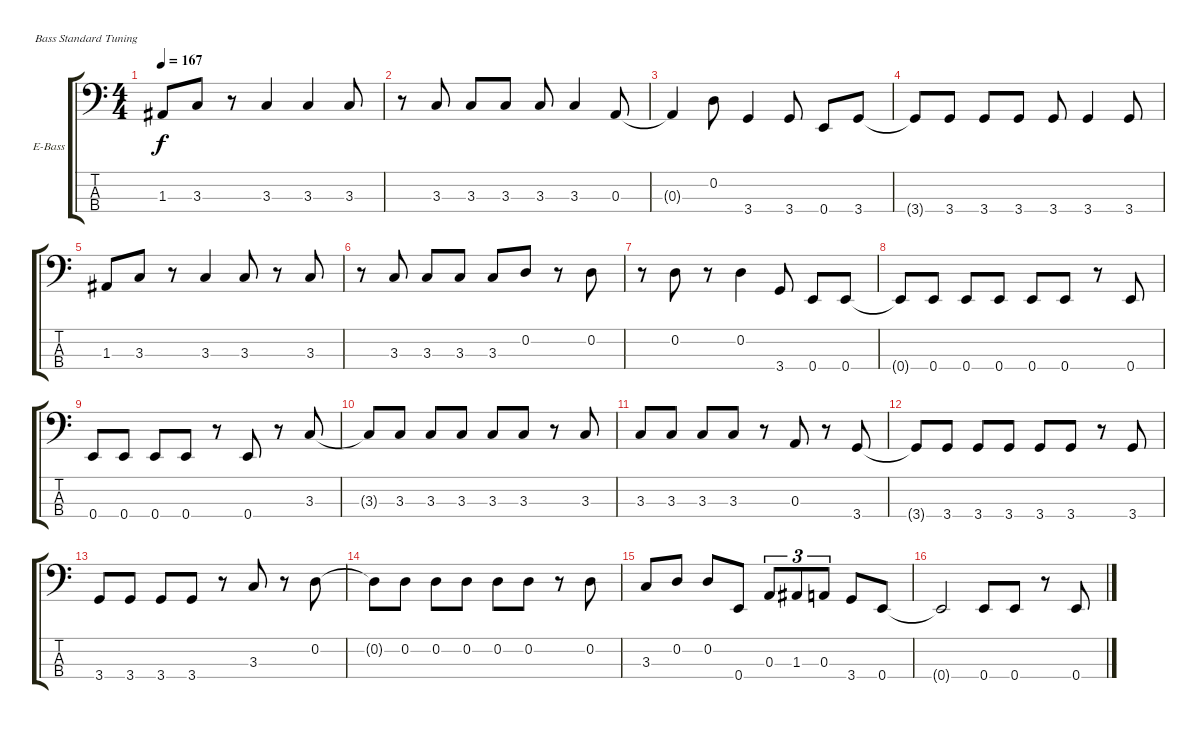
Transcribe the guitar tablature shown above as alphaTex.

\bracketExtendMode groupsimilarinstruments
\firstSystemTrackNameOrientation horizontal
\otherSystemsTrackNameOrientation horizontal
\track ("Bass" "E-Bass") {instrument slapbass2}
\staff {score tabs}
\tuning (G2 D2 A1 E1)
\ts (4 4)
\tempo 167
\clef f4
\ks c
1.3.8{dy f} 3.3.8 r.8 3.3.4 3.3.4 3.3.8 |
r.8 3.3.8 3.3.8 3.3.8 3.3.8 3.3.4 0.3.8 |
0.3{t}.4 0.2.8 3.4.4 3.4.8 0.4.8 3.4.8 |
3.4{t}.8 3.4.8 3.4.8 3.4.8 3.4.8 3.4.4 3.4.8 |
1.3.8 3.3.8 r.8 3.3.4 3.3.8 r.8 3.3.8 |
r.8 3.3.8 3.3.8 3.3.8 3.3.8 0.2.8 r.8 0.2.8 |
r.8 0.2.8 r.8 0.2.4 3.4.8 0.4.8 0.4.8 |
0.4{t}.8 0.4.8 0.4.8 0.4.8 0.4.8 0.4.8 r.8 0.4.8 |
0.4.8 0.4.8 0.4.8 0.4.8 r.8 0.4.8 r.8 3.3.8 |
3.3{t}.8 3.3.8 3.3.8 3.3.8 3.3.8 3.3.8 r.8 3.3.8 |
3.3.8 3.3.8 3.3.8 3.3.8 r.8 0.3.8 r.8 3.4.8 |
3.4{t}.8 3.4.8 3.4.8 3.4.8 3.4.8 3.4.8 r.8 3.4.8 |
3.4.8 3.4.8 3.4.8 3.4.8 r.8 3.3.8 r.8 0.2.8 |
0.2{t}.8 0.2.8 0.2.8 0.2.8 0.2.8 0.2.8 r.8 0.2.8 |
3.3.8 0.2.8 0.2.8 0.4.8 0.3.8{tu (3 2)} 1.3.8{tu (3 2)} 0.3.8{tu (3 2)} 3.4.8 0.4.8 |
0.4{t}.2 0.4.8 0.4.8 r.8 0.4.8
